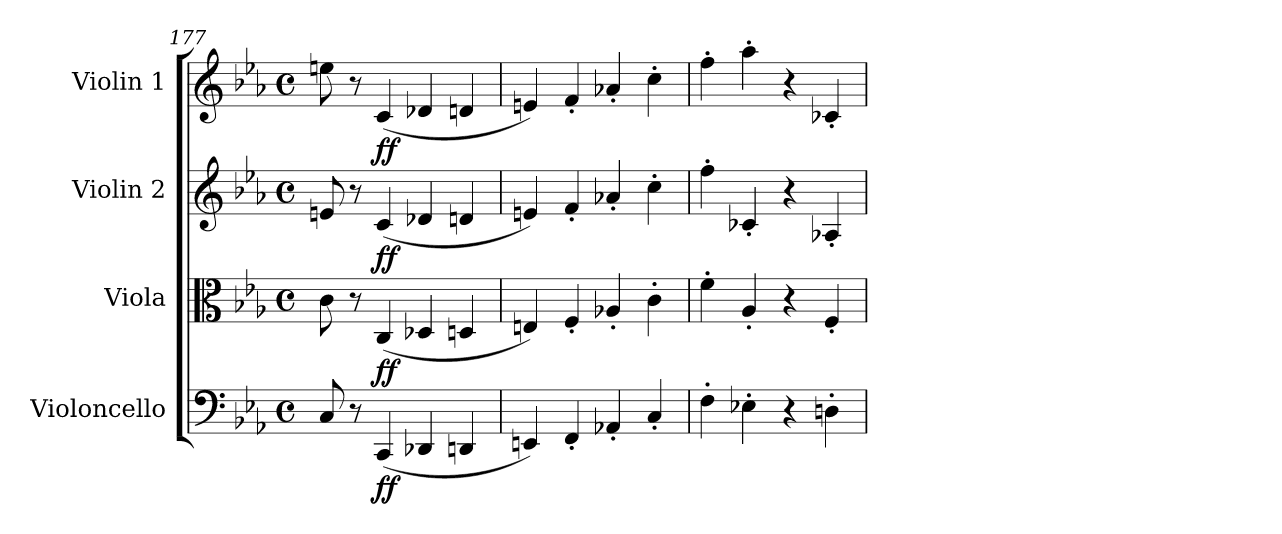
**kern	**dynam	**kern	**dynam	**kern	**dynam	**kern	**dynam
*part4	*part4	*part3	*part3	*part2	*part2	*part1	*part1
*staff4	*staff4	*staff3	*staff3	*staff2	*staff2	*staff1	*staff1
*I"Violoncello	*	*I"Viola	*	*I"Violin 2	*	*I"Violin 1	*
*I'Vc	*	*I'Vla	*	*I'Vln	*	*I'Vln	*
*clefF4	*	*clefC3	*	*clefG2	*	*clefG2	*
*k[b-e-a-]	*	*k[b-e-a-]	*	*k[b-e-a-]	*	*k[b-e-a-]	*
*M4/4	*	*M4/4	*	*M4/4	*	*M4/4	*
*met(c)	*	*met(c)	*	*met(c)	*	*met(c)	*
=177	=177	=177	=177	=177	=177	=177	=177
8C/	.	8c\	.	8en/	.	8een\	.
8r	.	8r	.	8r	.	8r	.
!	!LO:DY:b	!	!LO:DY:b	!	!LO:DY:b	!	!LO:DY:b
(4CC/	ff	(4C/	ff	(4c/	ff	(4c/	ff
4DD-X/	.	4D-X/	.	4d-X/	.	4d-X/	.
4DDn/	.	4Dn/	.	4dn/	.	4dn/	.
=178	=178	=178	=178	=178	=178	=178	=178
4EEn/)	.	4En/)	.	4en/)	.	4en/)	.
4FF'/	.	4F'/	.	4f'/	.	4f'/	.
4AA-X'/	.	4A-X'/	.	4a-X'/	.	4a-X'/	.
4C'/	.	4c'\	.	4cc'\	.	4cc'\	.
=179	=179	=179	=179	=179	=179	=179	=179
4F'\	.	4f'\	.	4ff'\	.	4ff'\	.
4E-X'\	.	4A-'/	.	4c-X'/	.	4aa-'\	.
4r	.	4r	.	4r	.	4r	.
4Dn'\	.	4F'/	.	4A-X'/	.	4c-X'/	.
=	=	=	=	=	=	=	=
*-	*-	*-	*-	*-	*-	*-	*-
